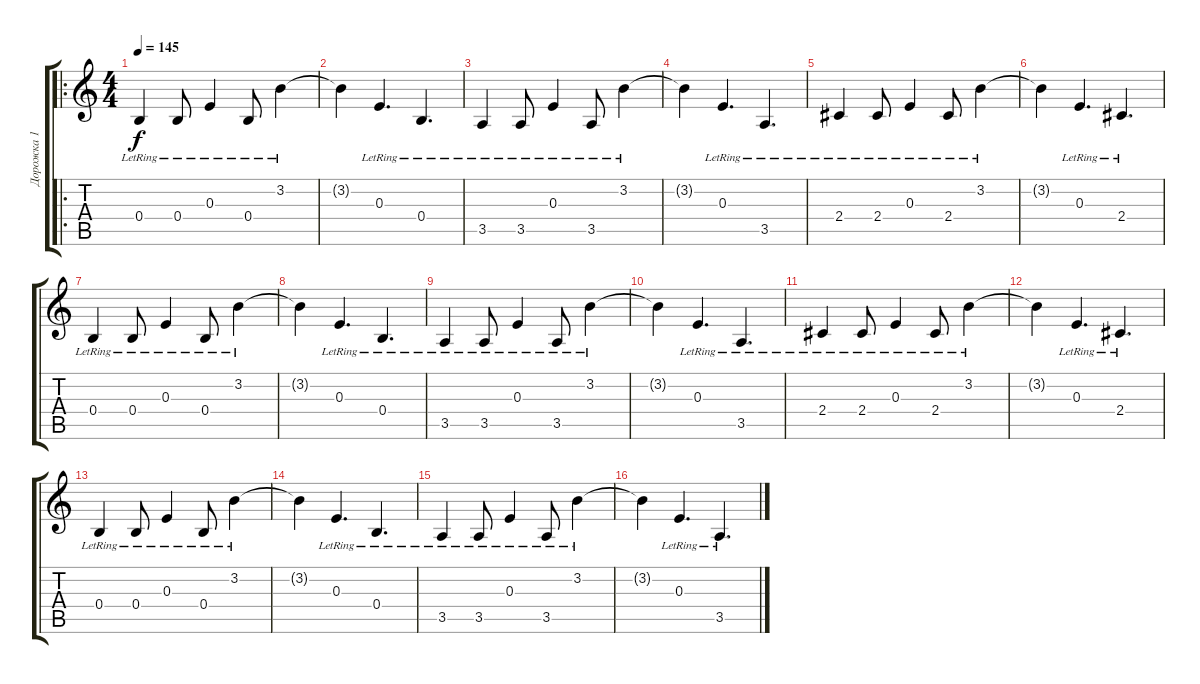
\track ("Дорожка 1" "Дорожка 1") {instrument electricguitarclean}
\staff {score tabs}
\tuning (Db4 Ab3 E3 B2 Gb2 B1) {hide}
\ro
\ts (4 4)
\tempo 145
\clef g2
\ks c
0.4{lr}.4{dy f} 0.4{lr}.8 0.3{lr}.4 0.4{lr}.8 3.2{lr}.4 |
3.2{t}.4 0.3{lr}.4{d} 0.4{lr}.4{d} |
3.5{lr}.4 3.5{lr}.8 0.3{lr}.4 3.5{lr}.8 3.2{lr}.4 |
3.2{t}.4 0.3{lr}.4{d} 3.5{lr}.4{d} |
2.4{lr}.4 2.4{lr}.8 0.3{lr}.4 2.4{lr}.8 3.2{lr}.4 |
3.2{t}.4 0.3{lr}.4{d} 2.4{lr}.4{d} |
0.4{lr}.4 0.4{lr}.8 0.3{lr}.4 0.4{lr}.8 3.2{lr}.4 |
3.2{t}.4 0.3{lr}.4{d} 0.4{lr}.4{d} |
3.5{lr}.4 3.5{lr}.8 0.3{lr}.4 3.5{lr}.8 3.2{lr}.4 |
3.2{t}.4 0.3{lr}.4{d} 3.5{lr}.4{d} |
2.4{lr}.4 2.4{lr}.8 0.3{lr}.4 2.4{lr}.8 3.2{lr}.4 |
3.2{t}.4 0.3{lr}.4{d} 2.4{lr}.4{d} |
0.4{lr}.4 0.4{lr}.8 0.3{lr}.4 0.4{lr}.8 3.2{lr}.4 |
3.2{t}.4 0.3{lr}.4{d} 0.4{lr}.4{d} |
3.5{lr}.4 3.5{lr}.8 0.3{lr}.4 3.5{lr}.8 3.2{lr}.4 |
3.2{t}.4 0.3{lr}.4{d} 3.5{lr}.4{d}
